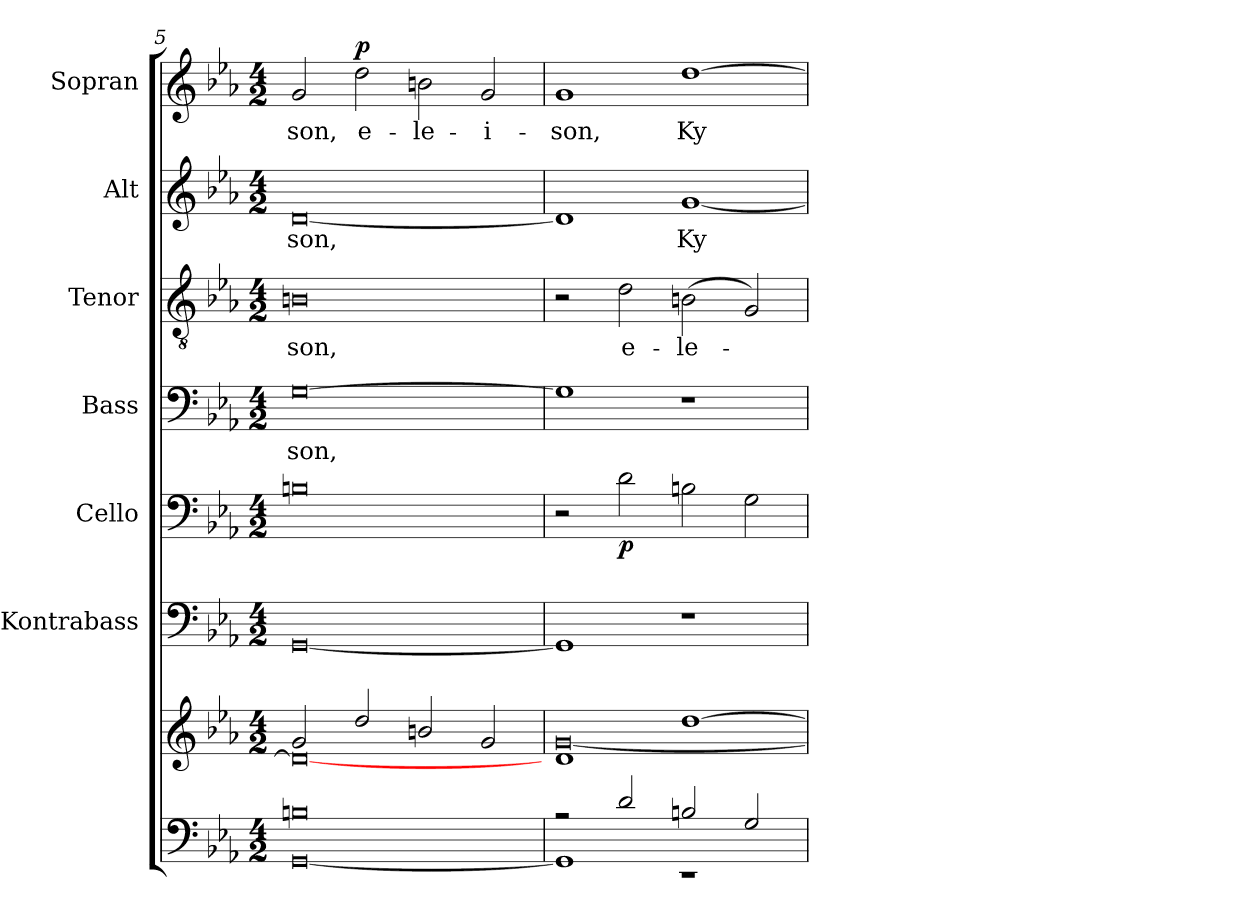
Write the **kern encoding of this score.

**kern	**kern	**kern	**kern	**dynam	**kern	**text	**kern	**text	**kern	**text	**kern	**text	**dynam
*part7	*part7	*part6	*part5	*part5	*part4	*part4	*part3	*part3	*part2	*part2	*part1	*part1	*part1
*staff8	*staff7	*staff6	*staff5	*staff5	*staff4	*staff4	*staff3	*staff3	*staff2	*staff2	*staff1	*staff1	*staff1
*	*	*I"Kontrabass	*I"Cello	*	*I"Bass	*	*I"Tenor	*	*I"Alt	*	*I"Sopran	*	*
*	*	*I'Kb.	*	*	*I'B.	*	*I'T.	*	*I'A.	*	*I'S.	*	*
!!LO:LB:g=z
*clefF4	*clefG2	*clefF4	*clefF4	*	*clefF4	*	*clefGv2	*	*clefG2	*	*clefG2	*	*
*	*	*ITrd7c12	*	*	*	*	*	*	*	*	*	*	*
*k[b-e-a-]	*k[b-e-a-]	*k[b-e-a-]	*k[b-e-a-]	*	*k[b-e-a-]	*	*k[b-e-a-]	*	*k[b-e-a-]	*	*k[b-e-a-]	*	*
*E-:	*E-:	*E-:	*E-:	*	*E-:	*	*E-:	*	*E-:	*	*E-:	*	*
*M4/2	*M4/2	*M4/2	*M4/2	*	*M4/2	*	*M4/2	*	*M4/2	*	*M4/2	*	*
=5	=5	=5	=5	=5	=5	=5	=5	=5	=5	=5	=5	=5	=5
*^	*^	*	*	*	*	*	*	*	*	*	*	*	*
!	!	!	!	!	!	!	!	!LO:LY:b	!	!LO:LY:b	!	!LO:LY:b	!	!LO:LY:b	!
0Bn	[<0GG	2g/	0d_	[0GGG	0Bn	.	[0G	-son,	0Bn	-son,	[0d	-son,	2g/	-son,	.
!	!	!	!	!	!	!	!	!	!	!	!	!	!	!LO:LY:b	!LO:DY:a
.	.	2dd/	.	.	.	.	.	.	.	.	.	.	2dd\	e-	p
!	!	!	!	!	!	!	!	!	!	!	!	!	!	!LO:LY:b	!
.	.	2bn/	.	.	.	.	.	.	.	.	.	.	2bn\	-le-	.
!	!	!	!	!	!	!	!	!	!	!	!	!	!	!LO:LY:b	!
.	.	2g/	.	.	.	.	.	.	.	.	.	.	2g/	-i-	.
=6	=6	=6	=6	=6	=6	=6	=6	=6	=6	=6	=6	=6	=6	=6	=6
!	!	!	!	!	!	!	!	!	!	!	!	!	!	!LO:LY:b	!
2rB	1GG]	1d	[<0g	1GGG]	2r	.	1G]	.	2r	.	1d]	.	1g	-son,	.
!	!	!	!	!	!	!LO:DY:b	!	!	!	!LO:LY:b	!	!	!	!	!
2d/	.	.	.	.	2d\	p	.	.	2d\	e-	.	.	.	.	.
!	!	!	!	!	!	!	!	!	!	!LO:LY:b	!	!LO:LY:b	!	!LO:LY:b	!
2Bn/	1r	[>1dd	.	1r	2Bn\	.	1r	.	(>2Bn\	-le-	[1g	Ky-	[1dd	Ky-	.
2G/	.	.	.	.	2G\	.	.	.	2G/)	.	.	.	.	.	.
*v	*v	*	*	*	*	*	*	*	*	*	*	*	*	*	*
*	*v	*v	*	*	*	*	*	*	*	*	*	*	*	*
=	=	=	=	=	=	=	=	=	=	=	=	=	=
*-	*-	*-	*-	*-	*-	*-	*-	*-	*-	*-	*-	*-	*-
